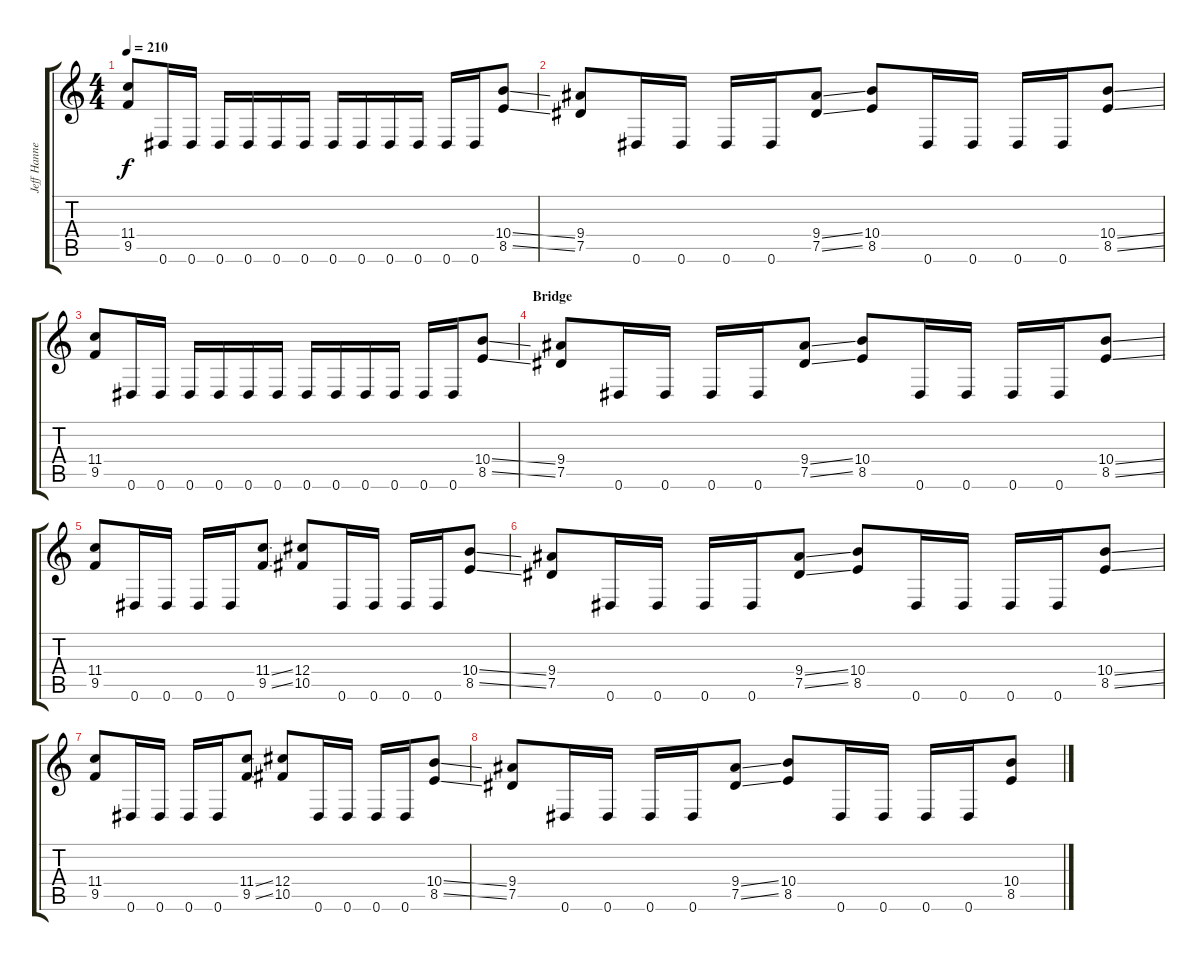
\track ("Jeff Hanneman" "Jeff Hanne") {instrument distortionguitar}
\staff {score tabs}
\tuning (Eb4 Bb3 Gb3 Db3 Ab2 Eb2) {hide}
\ts (4 4)
\tempo 210
\clef g2
\ks c
(11.4 9.5).8{dy f} 0.6.16 0.6.16 0.6.16 0.6.16 0.6.16 0.6.16 0.6.16 0.6.16 0.6.16 0.6.16 0.6.16 0.6.16 (10.4{ss} 8.5{ss}).8 |
(9.4 7.5).8 0.6.16 0.6.16 0.6.16 0.6.16 (9.4{ss} 7.5{ss}).8 (10.4 8.5).8 0.6.16 0.6.16 0.6.16 0.6.16 (10.4{ss} 8.5{ss}).8 |
(11.4 9.5).8 0.6.16 0.6.16 0.6.16 0.6.16 0.6.16 0.6.16 0.6.16 0.6.16 0.6.16 0.6.16 0.6.16 0.6.16 (10.4{ss} 8.5{ss}).8 |
\section ("" "Bridge")
(9.4 7.5).8 0.6.16 0.6.16 0.6.16 0.6.16 (9.4{ss} 7.5{ss}).8 (10.4 8.5).8 0.6.16 0.6.16 0.6.16 0.6.16 (10.4{ss} 8.5{ss}).8 |
(11.4 9.5).8 0.6.16 0.6.16 0.6.16 0.6.16 (11.4{ss} 9.5{ss}).8 (12.4 10.5).8 0.6.16 0.6.16 0.6.16 0.6.16 (10.4{ss} 8.5{ss}).8 |
(9.4 7.5).8 0.6.16 0.6.16 0.6.16 0.6.16 (9.4{ss} 7.5{ss}).8 (10.4 8.5).8 0.6.16 0.6.16 0.6.16 0.6.16 (10.4{ss} 8.5{ss}).8 |
(11.4 9.5).8 0.6.16 0.6.16 0.6.16 0.6.16 (11.4{ss} 9.5{ss}).8 (12.4 10.5).8 0.6.16 0.6.16 0.6.16 0.6.16 (10.4{ss} 8.5{ss}).8 |
(9.4 7.5).8 0.6.16 0.6.16 0.6.16 0.6.16 (9.4{ss} 7.5{ss}).8 (10.4 8.5).8 0.6.16 0.6.16 0.6.16 0.6.16 (10.4{ss} 8.5{ss}).8
